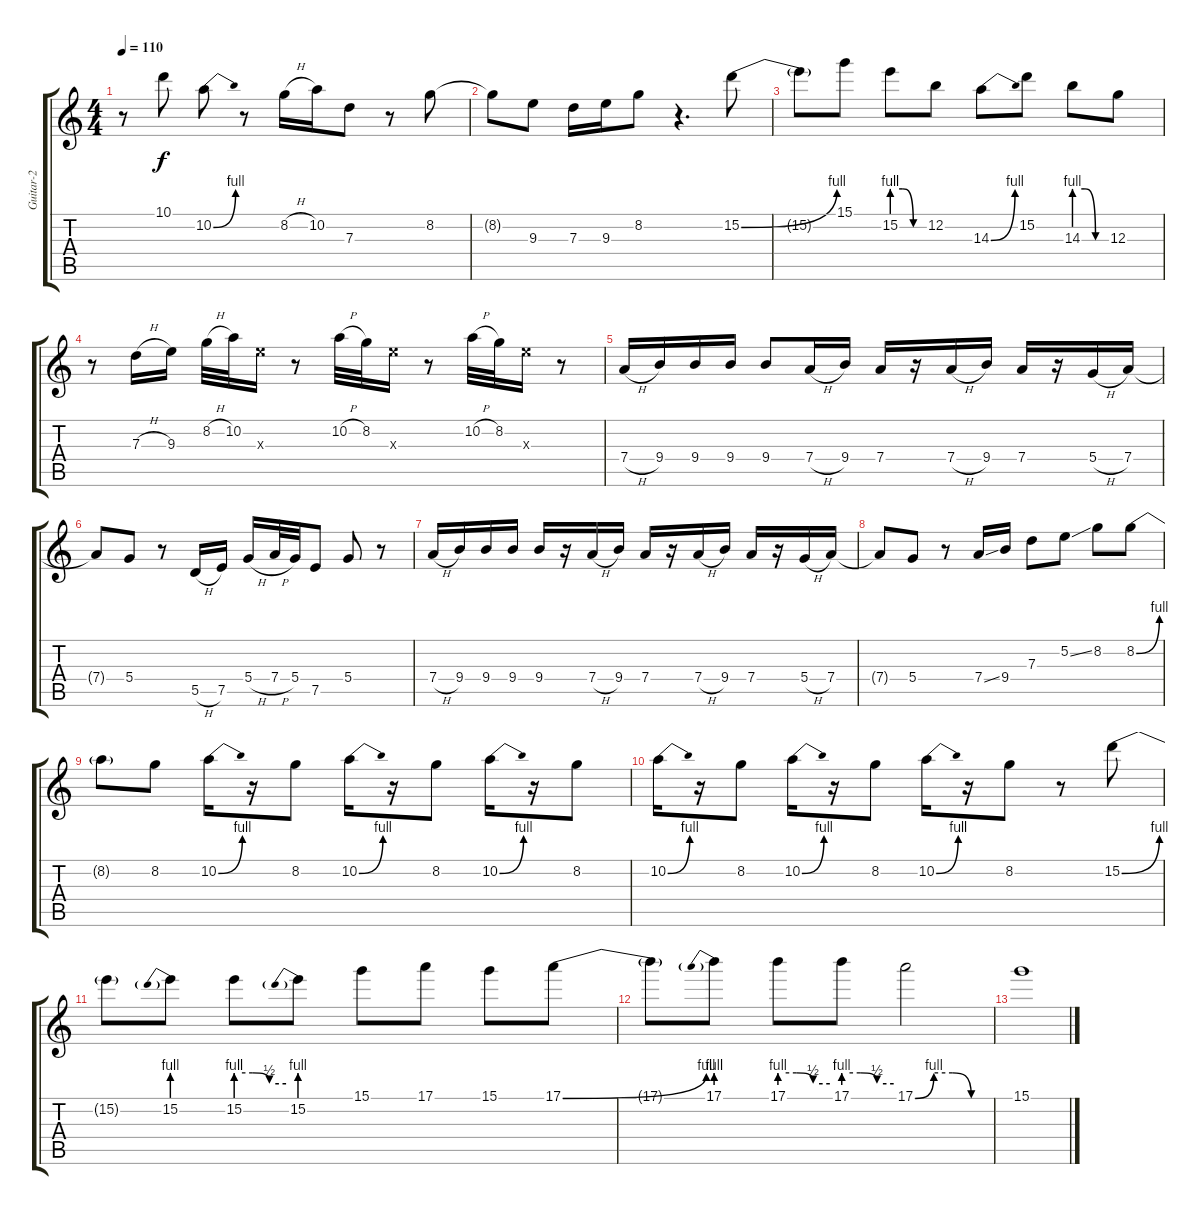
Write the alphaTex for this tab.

\track ("Guitar-2" "Guitar-2") {instrument electricguitarjazz}
\staff {score tabs}
\tuning (E4 B3 G3 D3 A2 E2) {hide}
\ts (4 4)
\tempo 110
\clef g2
\ks c
r.8{dy f} 10.1.8 10.2{be (bend 0 0 60 4)}.8 r.8 8.2{h}.16 10.2.16 7.3.8 r.8 8.2.8 |
8.2{t}.8 9.3.8 7.3.16 9.3.16 8.2.8 r.4{d} 15.2{be (bend 0 0 60 4)}.8 |
15.2{t}.8 15.1.8 15.2{be (custom 0 4 20 4 40 0 60 0)}.8 12.2.8 14.3{be (bend 0 0 60 4)}.8 15.2.8 14.3{be (custom 0 4 20 4 40 0 60 0)}.8 12.3.8 |
r.8 7.3{h}.16 9.3.16 8.2{h}.32 10.2.32 9.3{x}.16 r.8 10.2{h}.32 8.2.32 9.3{x}.16 r.8 10.2{h}.32 8.2.32 9.3{x}.16 r.8 |
7.4{h}.16 9.4.16 9.4.16 9.4.16 9.4.8 7.4{h}.16 9.4.16 7.4.16 r.16 7.4{h}.16 9.4.16 7.4.16 r.16 5.4{h}.16 7.4.16 |
7.4{t}.8 5.4.8 r.8 5.5{h}.16 7.5.16 5.4{h}.16 7.4{h}.32 5.4.32 7.5.8 5.4.8 r.8 |
7.4{h}.16 9.4.16 9.4.16 9.4.16 9.4.16 r.16 7.4{h}.16 9.4.16 7.4.16 r.16 7.4{h}.16 9.4.16 7.4.16 r.16 5.4{h}.16 7.4.16 |
7.4{t}.8 5.4.8 r.8 7.4{ss}.16 9.4.16 7.3.8 5.2{ss}.8 8.2.8 8.2{be (bend 0 0 60 4)}.8 |
8.2{t}.8 8.2.8 10.2{be (bend 0 0 60 4)}.16 r.16 8.2.8 10.2{be (bend 0 0 60 4)}.16 r.16 8.2.8 10.2{be (bend 0 0 60 4)}.16 r.16 8.2.8 |
10.2{be (bend 0 0 60 4)}.16 r.16 8.2.8 10.2{be (bend 0 0 60 4)}.16 r.16 8.2.8 10.2{be (bend 0 0 60 4)}.16 r.16 8.2.8 r.8 15.2{be (bend 0 0 60 4)}.8 |
15.2{t}.8 15.2{be (prebend 0 4 60 4)}.8 15.2{be (custom 0 4 20 4 40 2 60 2)}.8 15.2{be (prebend 0 4 60 4)}.8 15.1.8 17.1.8 15.1.8 17.1{be (bend 0 0 60 4)}.8 |
17.1{t}.8 17.1{be (prebend 0 4 60 4)}.8 17.1{be (custom 0 4 20 4 40 2 60 2)}.8 17.1{be (custom 0 4 20 4 40 2 60 2)}.8 17.1{be (custom 0 0 15 4 30 4 45 0 60 0)}.2 |
15.1.1{volume 8}
